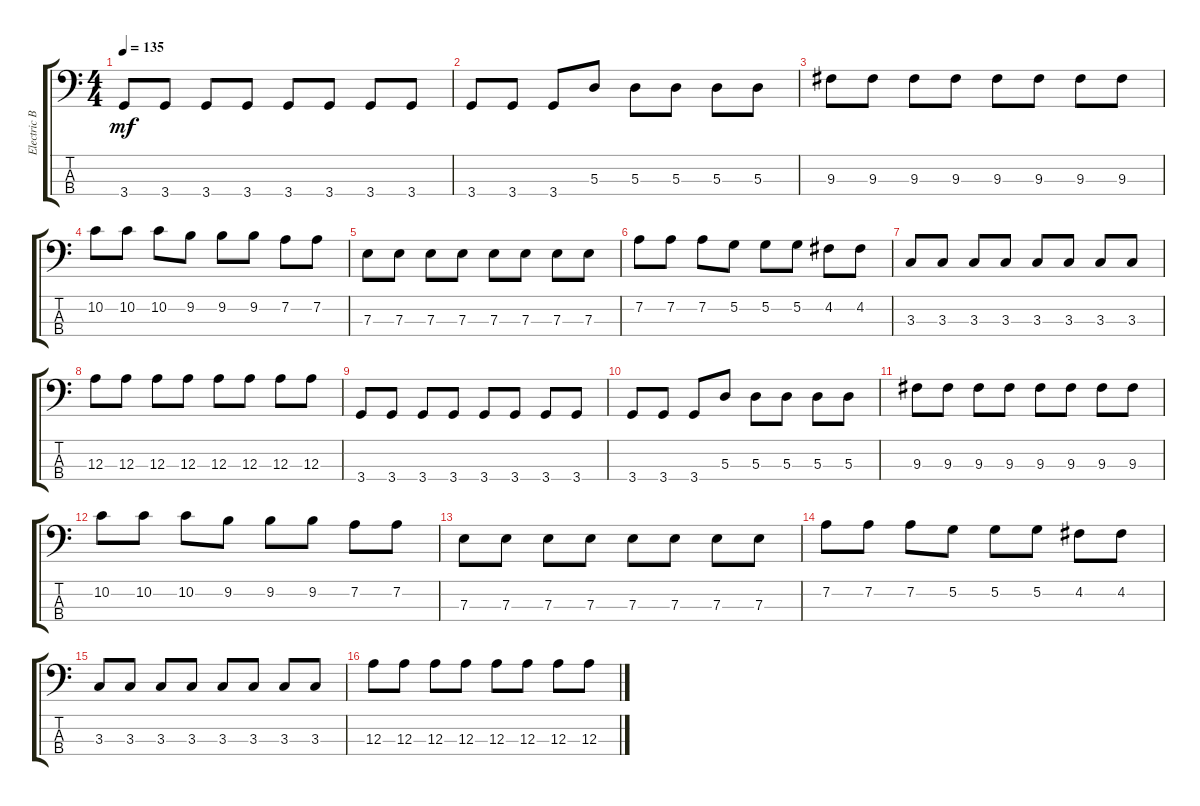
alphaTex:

\track ("Electric Bass" "Electric B") {instrument electricbassfinger}
\staff {score tabs}
\tuning (G2 D2 A1 E1) {hide}
\ts (4 4)
\tempo 135
\clef f4
\ks c
3.4.8{dy mf} 3.4.8 3.4.8 3.4.8 3.4.8 3.4.8 3.4.8 3.4.8 |
3.4.8 3.4.8 3.4.8 5.3.8 5.3.8 5.3.8 5.3.8 5.3.8 |
9.3.8 9.3.8 9.3.8 9.3.8 9.3.8 9.3.8 9.3.8 9.3.8 |
10.2.8 10.2.8 10.2.8 9.2.8 9.2.8 9.2.8 7.2.8 7.2.8 |
7.3.8 7.3.8 7.3.8 7.3.8 7.3.8 7.3.8 7.3.8 7.3.8 |
7.2.8 7.2.8 7.2.8 5.2.8 5.2.8 5.2.8 4.2.8 4.2.8 |
3.3.8 3.3.8 3.3.8 3.3.8 3.3.8 3.3.8 3.3.8 3.3.8 |
12.3.8 12.3.8 12.3.8 12.3.8 12.3.8 12.3.8 12.3.8 12.3.8 |
3.4.8 3.4.8 3.4.8 3.4.8 3.4.8 3.4.8 3.4.8 3.4.8 |
3.4.8 3.4.8 3.4.8 5.3.8 5.3.8 5.3.8 5.3.8 5.3.8 |
9.3.8 9.3.8 9.3.8 9.3.8 9.3.8 9.3.8 9.3.8 9.3.8 |
10.2.8 10.2.8 10.2.8 9.2.8 9.2.8 9.2.8 7.2.8 7.2.8 |
7.3.8 7.3.8 7.3.8 7.3.8 7.3.8 7.3.8 7.3.8 7.3.8 |
7.2.8 7.2.8 7.2.8 5.2.8 5.2.8 5.2.8 4.2.8 4.2.8 |
3.3.8 3.3.8 3.3.8 3.3.8 3.3.8 3.3.8 3.3.8 3.3.8 |
12.3.8 12.3.8 12.3.8 12.3.8 12.3.8 12.3.8 12.3.8 12.3.8
